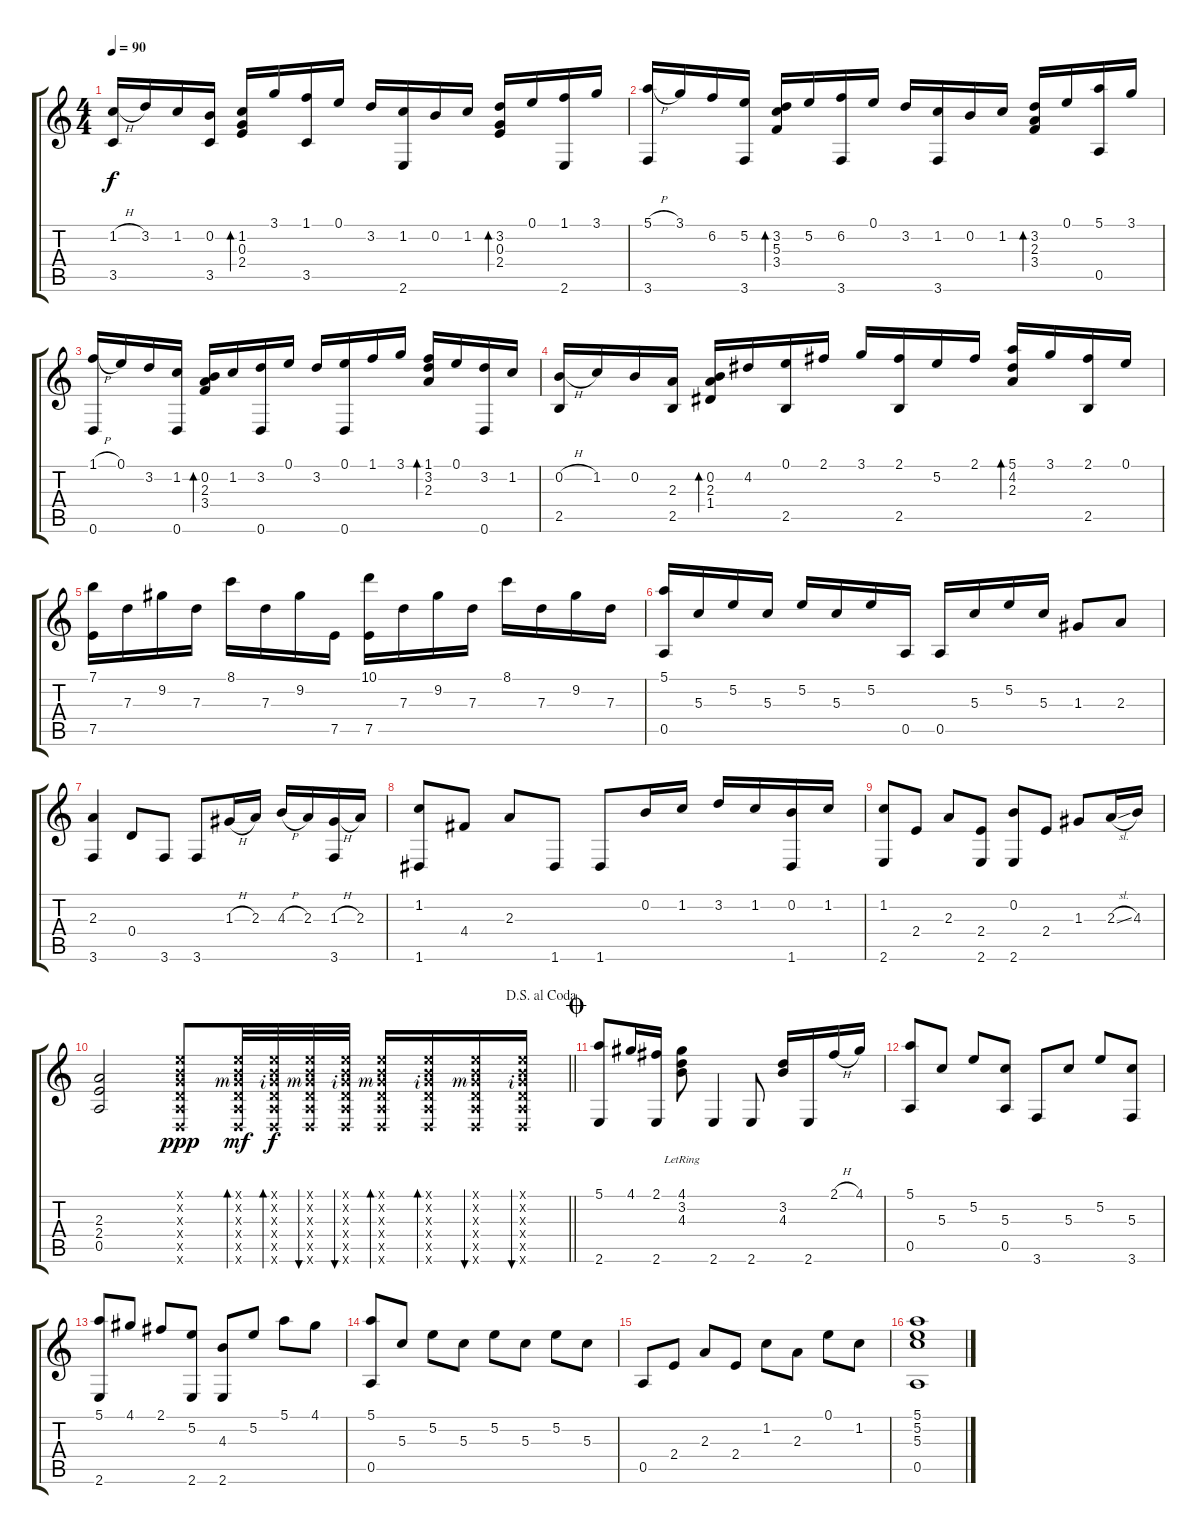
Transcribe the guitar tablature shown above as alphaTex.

\track "" {instrument acousticguitarnylon}
\staff {score tabs}
\tuning (E4 B3 G3 D3 A2 D2) {hide}
\ts (4 4)
\tempo 90
\clef g2
\ks c
(1.2{h} 3.5).16{dy f} 3.2.16 1.2.16 (0.2 3.5).16 (1.2 0.3 2.4).16{bd 60} 3.1.16 (1.1 3.5).16 0.1.16 3.2.16 (1.2 2.6).16 0.2.16 1.2.16 (3.2 0.3 2.4).16{bd 60} 0.1.16 (1.1 2.6).16 3.1.16 |
(5.1{h} 3.6).16 3.1.16 6.2.16 (5.2 3.6).16 (3.2 5.3 3.4).16{bd 60} 5.2.16 (6.2 3.6).16 0.1.16 3.2.16 (1.2 3.6).16 0.2.16 1.2.16 (3.2 2.3 3.4).16{bd 60} 0.1.16 (5.1 0.5).16 3.1.16 |
(1.1{h} 0.6).16 0.1.16 3.2.16 (1.2 0.6).16 (0.2 2.3 3.4).16{bd 60} 1.2.16 (3.2 0.6).16 0.1.16 3.2.16 (0.1 0.6).16 1.1.16 3.1.16 (1.1 3.2 2.3).16{bd 60} 0.1.16 (3.2 0.6).16 1.2.16 |
(0.2{h} 2.5).16 1.2.16 0.2.16 (2.3 2.5).16 (0.2 2.3 1.4).16{bd 60} 4.2.16 (0.1 2.5).16 2.1.16 3.1.16 (2.1 2.5).16 5.2.16 2.1.16 (5.1 4.2 2.3).16{bd 60} 3.1.16 (2.1 2.5).16 0.1.16 |
(7.1 7.5).16 7.3.16 9.2.16 7.3.16 8.1.16 7.3.16 9.2.16 7.5.16 (10.1 7.5).16 7.3.16 9.2.16 7.3.16 8.1.16 7.3.16 9.2.16 7.3.16 |
(5.1 0.5).16 5.3.16 5.2.16 5.3.16 5.2.16 5.3.16 5.2.16 0.5.16 0.5.16 5.3.16 5.2.16 5.3.16 1.3.8 2.3.8 |
(2.3 3.6).4 0.4.8 3.6.8 3.6.8 1.3{h}.16 2.3.16 4.3{h}.16 2.3.16 (1.3{h} 3.6).16 2.3.16 |
(1.2 1.6).8 4.4.8 2.3.8 1.6.8 1.6.8 0.2.16 1.2.16 3.2.16 1.2.16 (0.2 1.6).16 1.2.16 |
(1.2 2.6).8 2.4.8 2.3.8 (2.4 2.6).8 (0.2 2.6).8 2.4.8 1.3.8 2.3{sl}.16 4.3.16 |
\jump dalsegnoalcoda
\barLineRight lightlight
(2.3 2.4 0.5).2 (0.1{x} 0.2{x} 0.3{x} 0.4{x} 0.5{x} 0.6{x}).8{dy ppp} (0.1{x} 0.2{x} 0.3{x rf 3} 0.4{x} 0.5{x} 0.6{x}).32{bd 30 dy mf} (0.1{x} 0.2{x} 0.3{x rf 2} 0.4{x} 0.5{x} 0.6{x}).32{bd 30 dy f} (0.1{x} 0.2{x} 0.3{x rf 3} 0.4{x} 0.5{x} 0.6{x}).32{bu 30} (0.1{x} 0.2{x} 0.3{x rf 2} 0.4{x} 0.5{x} 0.6{x}).32{bu 30} (0.1{x} 0.2{x} 0.3{x rf 3} 0.4{x} 0.5{x} 0.6{x}).16{bd 30} (0.1{x} 0.2{x} 0.3{x rf 2} 0.4{x} 0.5{x} 0.6{x}).16{bd 30} (0.1{x} 0.2{x} 0.3{x rf 3} 0.4{x} 0.5{x} 0.6{x}).16{bu 30} (0.1{x} 0.2{x} 0.3{x rf 2} 0.4{x} 0.5{x} 0.6{x}).16{bu 30} |
\jump coda
(5.1 2.6).8 4.1.16 (2.1 2.6).16 (4.1{lr} 3.2{lr} 4.3{lr}).8 2.6.4 2.6.8 (3.2 4.3).16 2.6.16 2.1{h}.16 4.1.16 |
(5.1 0.5).8 5.3.8 5.2.8 (5.3 0.5).8 3.6.8 5.3.8 5.2.8 (5.3 3.6).8 |
(5.1 2.6).8 4.1.8 2.1.8 (5.2 2.6).8 (4.3 2.6).8 5.2.8 5.1.8 4.1.8 |
(5.1 0.5).8 5.3.8 5.2.8 5.3.8 5.2.8 5.3.8 5.2.8 5.3.8 |
0.5.8 2.4.8 2.3.8 2.4.8 1.2.8 2.3.8 0.1.8 1.2.8 |
(5.1 5.2 5.3 0.5).1
